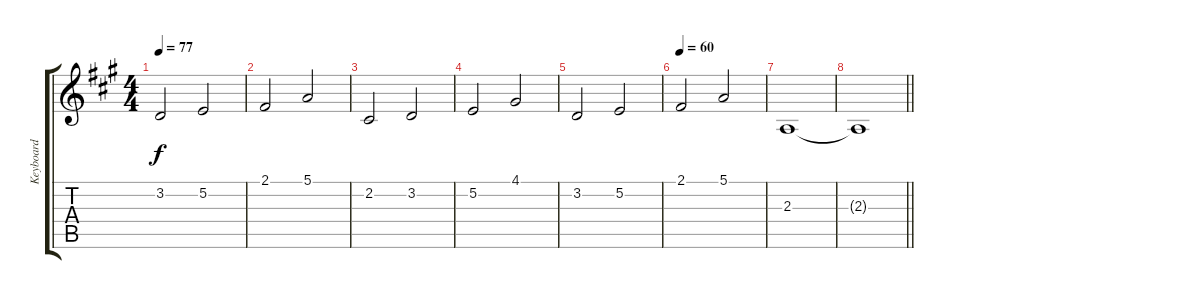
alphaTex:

\track ("Keyboard" "Keyboard") {instrument drawbarorgan}
\staff {score tabs}
\tuning (E4 B3 G3 D3 A2 E2) {hide}
\ts (4 4)
\tempo 77
\clef g2
\ks a
3.2.2{dy f} 5.2.2 |
2.1.2 5.1.2 |
2.2.2 3.2.2 |
5.2.2 4.1.2 |
3.2.2 5.2.2 |
\tempo 60
2.1.2 5.1.2 |
2.3.1{volume 0} |
\barLineRight lightlight
2.3{t}.1
